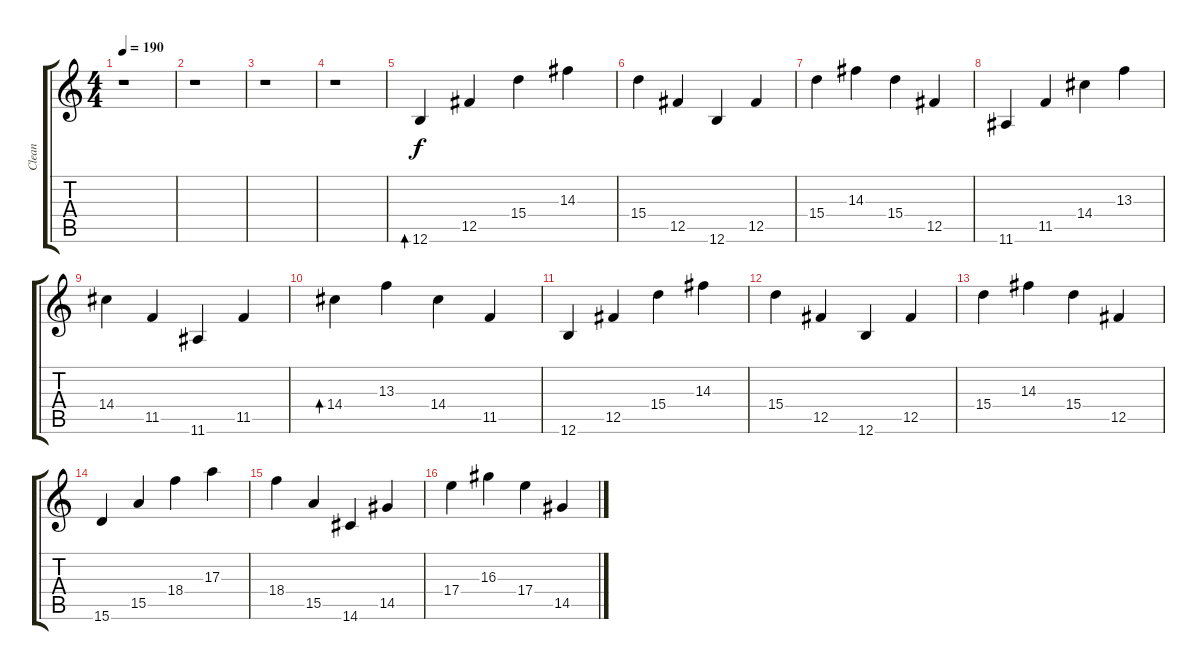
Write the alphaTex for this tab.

\track ("Clean" "Clean") {instrument acousticguitarsteel}
\staff {score tabs}
\tuning (Db4 Ab3 E3 B2 Gb2 B1) {hide}
\ts (4 4)
\tempo 190
\clef g2
\ks c
r.1{dy f} |
r.1 |
r.1 |
r.1 |
12.6.4{bd 30} 12.5.4 15.4.4 14.3.4 |
15.4.4 12.5.4 12.6.4 12.5.4 |
15.4.4 14.3.4 15.4.4 12.5.4 |
11.6.4 11.5.4 14.4.4 13.3.4 |
14.4.4 11.5.4 11.6.4 11.5.4 |
14.4.4{bd 30} 13.3.4 14.4.4 11.5.4 |
12.6.4 12.5.4 15.4.4 14.3.4 |
15.4.4 12.5.4 12.6.4 12.5.4 |
15.4.4 14.3.4 15.4.4 12.5.4 |
15.6.4 15.5.4 18.4.4 17.3.4 |
18.4.4 15.5.4 14.6.4 14.5.4 |
17.4.4 16.3.4 17.4.4 14.5.4
